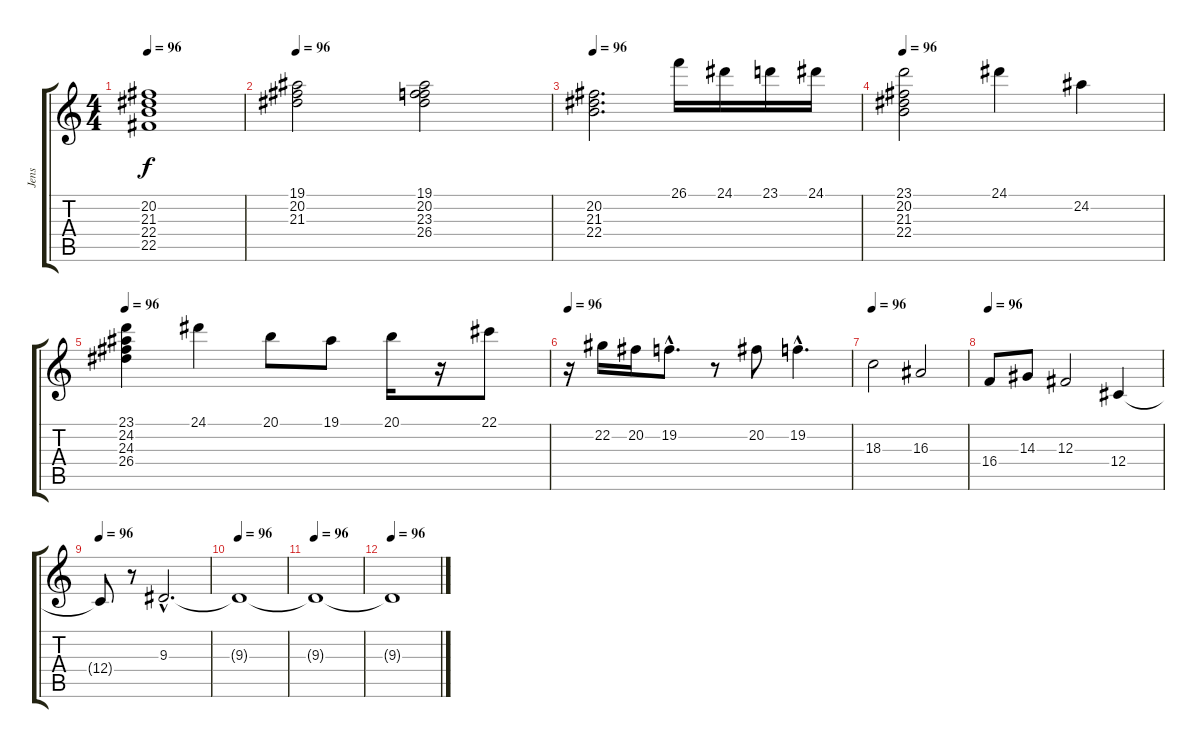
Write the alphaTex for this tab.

\track ("Jens" "Jens") {instrument choiraahs}
\staff {score tabs}
\tuning (Eb4 Bb3 Gb3 Db3 Ab2 Eb2) {hide}
\ts (4 4)
\tempo 96
\clef g2
\ks c
(20.2 21.3 22.4 22.5).1{dy f} |
\tempo 96
(19.1 20.2 21.3).2 (19.1 20.2 23.3 26.4).2 |
\tempo 96
(20.2 21.3 22.4).2{d} 26.1.16 24.1.16 23.1.16 24.1.16 |
\tempo 96
(23.1 20.2 21.3 22.4).2 24.1.4 24.2.4 |
\tempo 96
(23.1 24.2 24.3 26.4).4 24.1.4 20.1.8 19.1.8 20.1.16 r.16 22.1.8 |
\tempo 96
r.16 22.2.16 20.2.16 19.2{hac}.8{d} r.8 20.2.8 19.2{hac}.4{d} |
\tempo 96
18.3.2 16.3.2 |
\tempo 96
16.4.8 14.3.8 12.3.2 12.4.4 |
\tempo 96
12.4{t}.8 r.8 9.3{hac}.2{d} |
\tempo 96
9.3{t}.1 |
\tempo 96
9.3{t}.1 |
\tempo 96
9.3{t}.1
